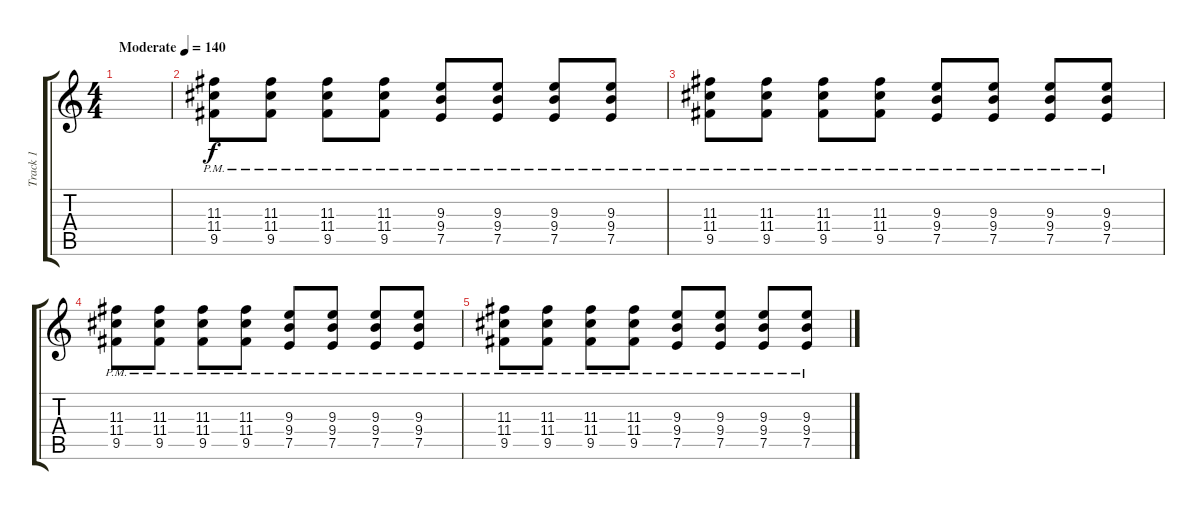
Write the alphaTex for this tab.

\track ("Track 1" "Track 1") {instrument overdrivenguitar}
\staff {score tabs}
\tuning (E4 B3 G3 D3 A2 E2) {hide}
\ts (4 4)
\tempo (140 "Moderate")
\clef g2
\ks c
|
(11.3 11.4{pm} 9.5{pm}).8 (11.3 11.4{pm} 9.5{pm}).8 (11.3 11.4{pm} 9.5{pm}).8 (11.3 11.4{pm} 9.5{pm}).8 (9.3 9.4{pm} 7.5{pm}).8 (9.3 9.4{pm} 7.5{pm}).8 (9.3 9.4{pm} 7.5{pm}).8 (9.3 9.4{pm} 7.5{pm}).8 |
(11.3 11.4{pm} 9.5{pm}).8 (11.3 11.4{pm} 9.5{pm}).8 (11.3 11.4{pm} 9.5{pm}).8 (11.3 11.4{pm} 9.5{pm}).8 (9.3 9.4{pm} 7.5{pm}).8 (9.3 9.4{pm} 7.5{pm}).8 (9.3 9.4{pm} 7.5{pm}).8 (9.3 9.4{pm} 7.5{pm}).8 |
(11.3 11.4{pm} 9.5{pm}).8 (11.3 11.4{pm} 9.5{pm}).8 (11.3 11.4{pm} 9.5{pm}).8 (11.3 11.4{pm} 9.5{pm}).8 (9.3 9.4{pm} 7.5{pm}).8 (9.3 9.4{pm} 7.5{pm}).8 (9.3 9.4{pm} 7.5{pm}).8 (9.3 9.4{pm} 7.5{pm}).8 |
(11.3 11.4{pm} 9.5{pm}).8 (11.3 11.4{pm} 9.5{pm}).8 (11.3 11.4{pm} 9.5{pm}).8 (11.3 11.4{pm} 9.5{pm}).8 (9.3 9.4{pm} 7.5{pm}).8 (9.3 9.4{pm} 7.5{pm}).8 (9.3 9.4{pm} 7.5{pm}).8 (9.3 9.4{pm} 7.5{pm}).8
